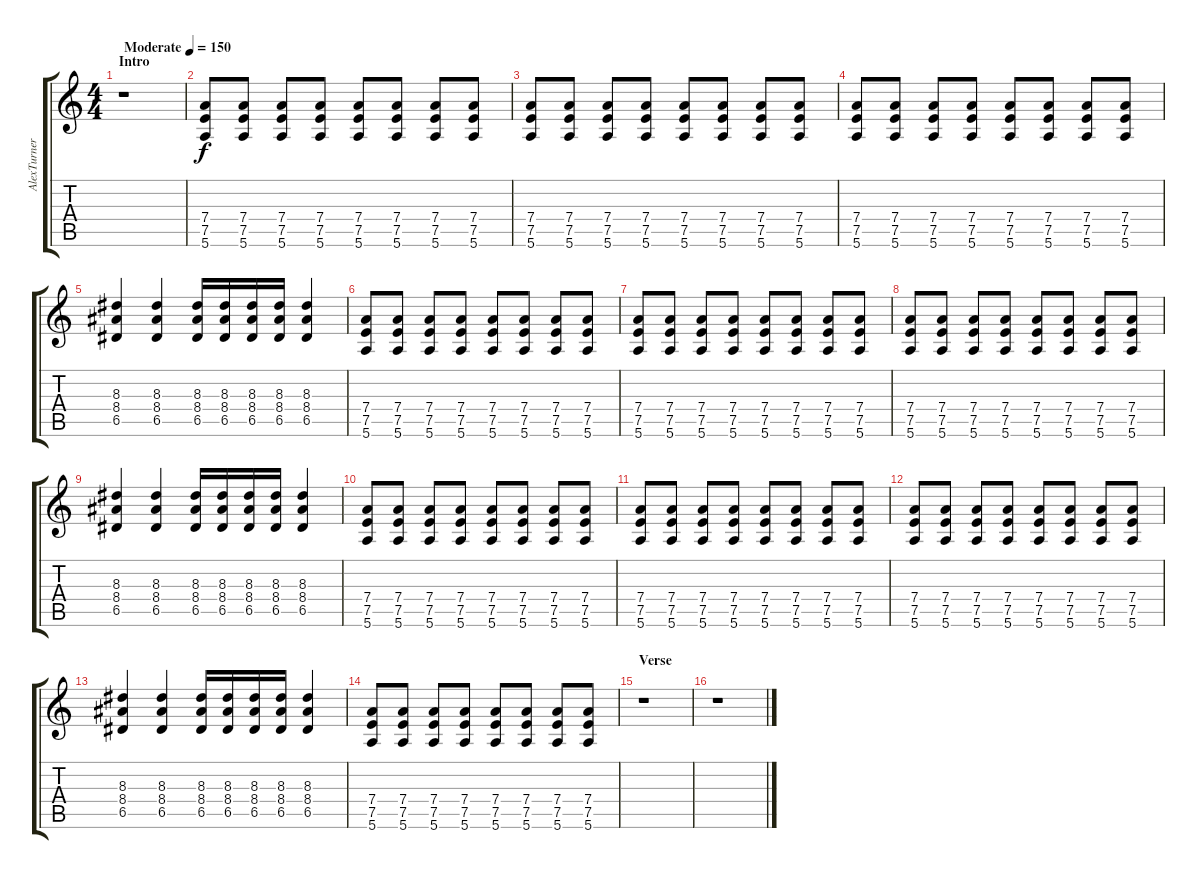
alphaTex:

\track ("AlexTurner" "AlexTurner") {instrument overdrivenguitar}
\staff {score tabs}
\tuning (E4 B3 G3 D3 A2 E2) {hide}
\ts (4 4)
\section ("" "Intro")
\tempo (150 "Moderate")
\clef g2
\ks c
r.1{dy f instrument overdrivenguitar} |
(7.4 7.5 5.6).8 (7.4 7.5 5.6).8 (7.4 7.5 5.6).8 (7.4 7.5 5.6).8 (7.4 7.5 5.6).8 (7.4 7.5 5.6).8 (7.4 7.5 5.6).8 (7.4 7.5 5.6).8 |
(7.4 7.5 5.6).8 (7.4 7.5 5.6).8 (7.4 7.5 5.6).8 (7.4 7.5 5.6).8 (7.4 7.5 5.6).8 (7.4 7.5 5.6).8 (7.4 7.5 5.6).8 (7.4 7.5 5.6).8 |
(7.4 7.5 5.6).8 (7.4 7.5 5.6).8 (7.4 7.5 5.6).8 (7.4 7.5 5.6).8 (7.4 7.5 5.6).8 (7.4 7.5 5.6).8 (7.4 7.5 5.6).8 (7.4 7.5 5.6).8 |
(8.3 8.4 6.5).4 (8.3 8.4 6.5).4 (8.3 8.4 6.5).16 (8.3 8.4 6.5).16 (8.3 8.4 6.5).16 (8.3 8.4 6.5).16 (8.3 8.4 6.5).4 |
(7.4 7.5 5.6).8 (7.4 7.5 5.6).8 (7.4 7.5 5.6).8 (7.4 7.5 5.6).8 (7.4 7.5 5.6).8 (7.4 7.5 5.6).8 (7.4 7.5 5.6).8 (7.4 7.5 5.6).8 |
(7.4 7.5 5.6).8 (7.4 7.5 5.6).8 (7.4 7.5 5.6).8 (7.4 7.5 5.6).8 (7.4 7.5 5.6).8 (7.4 7.5 5.6).8 (7.4 7.5 5.6).8 (7.4 7.5 5.6).8 |
(7.4 7.5 5.6).8 (7.4 7.5 5.6).8 (7.4 7.5 5.6).8 (7.4 7.5 5.6).8 (7.4 7.5 5.6).8 (7.4 7.5 5.6).8 (7.4 7.5 5.6).8 (7.4 7.5 5.6).8 |
(8.3 8.4 6.5).4 (8.3 8.4 6.5).4 (8.3 8.4 6.5).16 (8.3 8.4 6.5).16 (8.3 8.4 6.5).16 (8.3 8.4 6.5).16 (8.3 8.4 6.5).4 |
(7.4 7.5 5.6).8 (7.4 7.5 5.6).8 (7.4 7.5 5.6).8 (7.4 7.5 5.6).8 (7.4 7.5 5.6).8 (7.4 7.5 5.6).8 (7.4 7.5 5.6).8 (7.4 7.5 5.6).8 |
(7.4 7.5 5.6).8 (7.4 7.5 5.6).8 (7.4 7.5 5.6).8 (7.4 7.5 5.6).8 (7.4 7.5 5.6).8 (7.4 7.5 5.6).8 (7.4 7.5 5.6).8 (7.4 7.5 5.6).8 |
(7.4 7.5 5.6).8 (7.4 7.5 5.6).8 (7.4 7.5 5.6).8 (7.4 7.5 5.6).8 (7.4 7.5 5.6).8 (7.4 7.5 5.6).8 (7.4 7.5 5.6).8 (7.4 7.5 5.6).8 |
(8.3 8.4 6.5).4 (8.3 8.4 6.5).4 (8.3 8.4 6.5).16 (8.3 8.4 6.5).16 (8.3 8.4 6.5).16 (8.3 8.4 6.5).16 (8.3 8.4 6.5).4 |
(7.4 7.5 5.6).8 (7.4 7.5 5.6).8 (7.4 7.5 5.6).8 (7.4 7.5 5.6).8 (7.4 7.5 5.6).8 (7.4 7.5 5.6).8 (7.4 7.5 5.6).8 (7.4 7.5 5.6).8 |
\section ("" "Verse")
r.1 |
r.1
